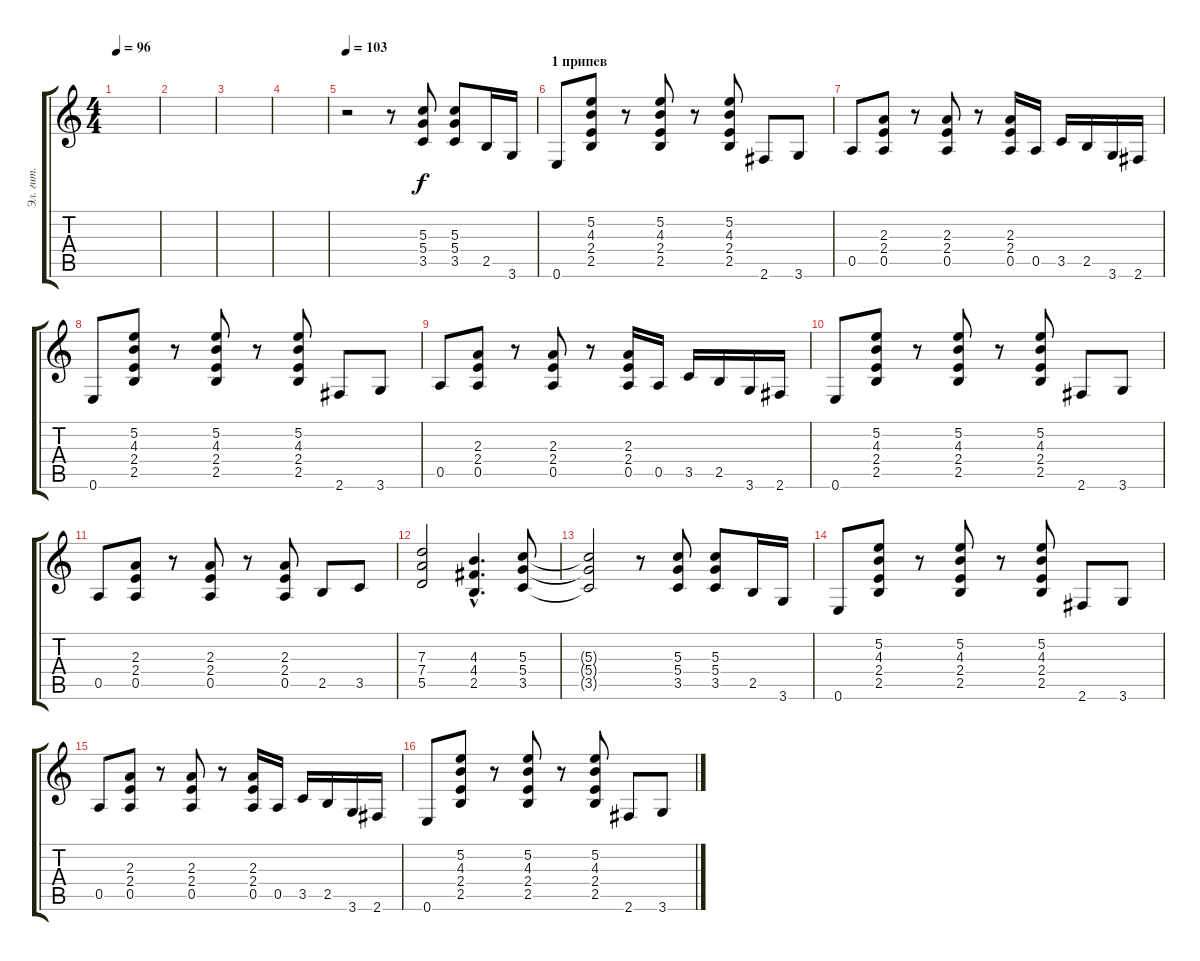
\track ("Эл. гит." "Эл. гит.") {instrument distortionguitar}
\staff {score tabs}
\tuning (E4 B3 G3 D3 A2 E2) {hide}
\ts (4 4)
\tempo 96
\clef g2
\ks c
|
|
|
|
\tempo 103
r.2 r.8 (5.3 5.4 3.5).8 (5.3 5.4 3.5).8 2.5.16 3.6.16 |
\section ("" "1 припев")
0.6.8 (5.2 4.3 2.4 2.5).8 r.8 (5.2 4.3 2.4 2.5).8 r.8 (5.2 4.3 2.4 2.5).8 2.6.8 3.6.8 |
0.5.8 (2.3 2.4 0.5).8 r.8 (2.3 2.4 0.5).8 r.8 (2.3 2.4 0.5).16 0.5.16 3.5.16 2.5.16 3.6.16 2.6.16 |
0.6.8 (5.2 4.3 2.4 2.5).8 r.8 (5.2 4.3 2.4 2.5).8 r.8 (5.2 4.3 2.4 2.5).8 2.6.8 3.6.8 |
0.5.8 (2.3 2.4 0.5).8 r.8 (2.3 2.4 0.5).8 r.8 (2.3 2.4 0.5).16 0.5.16 3.5.16 2.5.16 3.6.16 2.6.16 |
0.6.8 (5.2 4.3 2.4 2.5).8 r.8 (5.2 4.3 2.4 2.5).8 r.8 (5.2 4.3 2.4 2.5).8 2.6.8 3.6.8 |
0.5.8 (2.3 2.4 0.5).8 r.8 (2.3 2.4 0.5).8 r.8 (2.3 2.4 0.5).8 2.5.8 3.5.8 |
(7.3 7.4 5.5).2 (4.3{hac} 4.4{hac} 2.5{hac}).4{d} (5.3 5.4 3.5).8 |
(5.3{t} 5.4{t} 3.5{t}).2 r.8 (5.3 5.4 3.5).8 (5.3 5.4 3.5).8 2.5.16 3.6.16 |
0.6.8 (5.2 4.3 2.4 2.5).8 r.8 (5.2 4.3 2.4 2.5).8 r.8 (5.2 4.3 2.4 2.5).8 2.6.8 3.6.8 |
0.5.8 (2.3 2.4 0.5).8 r.8 (2.3 2.4 0.5).8 r.8 (2.3 2.4 0.5).16 0.5.16 3.5.16 2.5.16 3.6.16 2.6.16 |
0.6.8 (5.2 4.3 2.4 2.5).8 r.8 (5.2 4.3 2.4 2.5).8 r.8 (5.2 4.3 2.4 2.5).8 2.6.8 3.6.8
